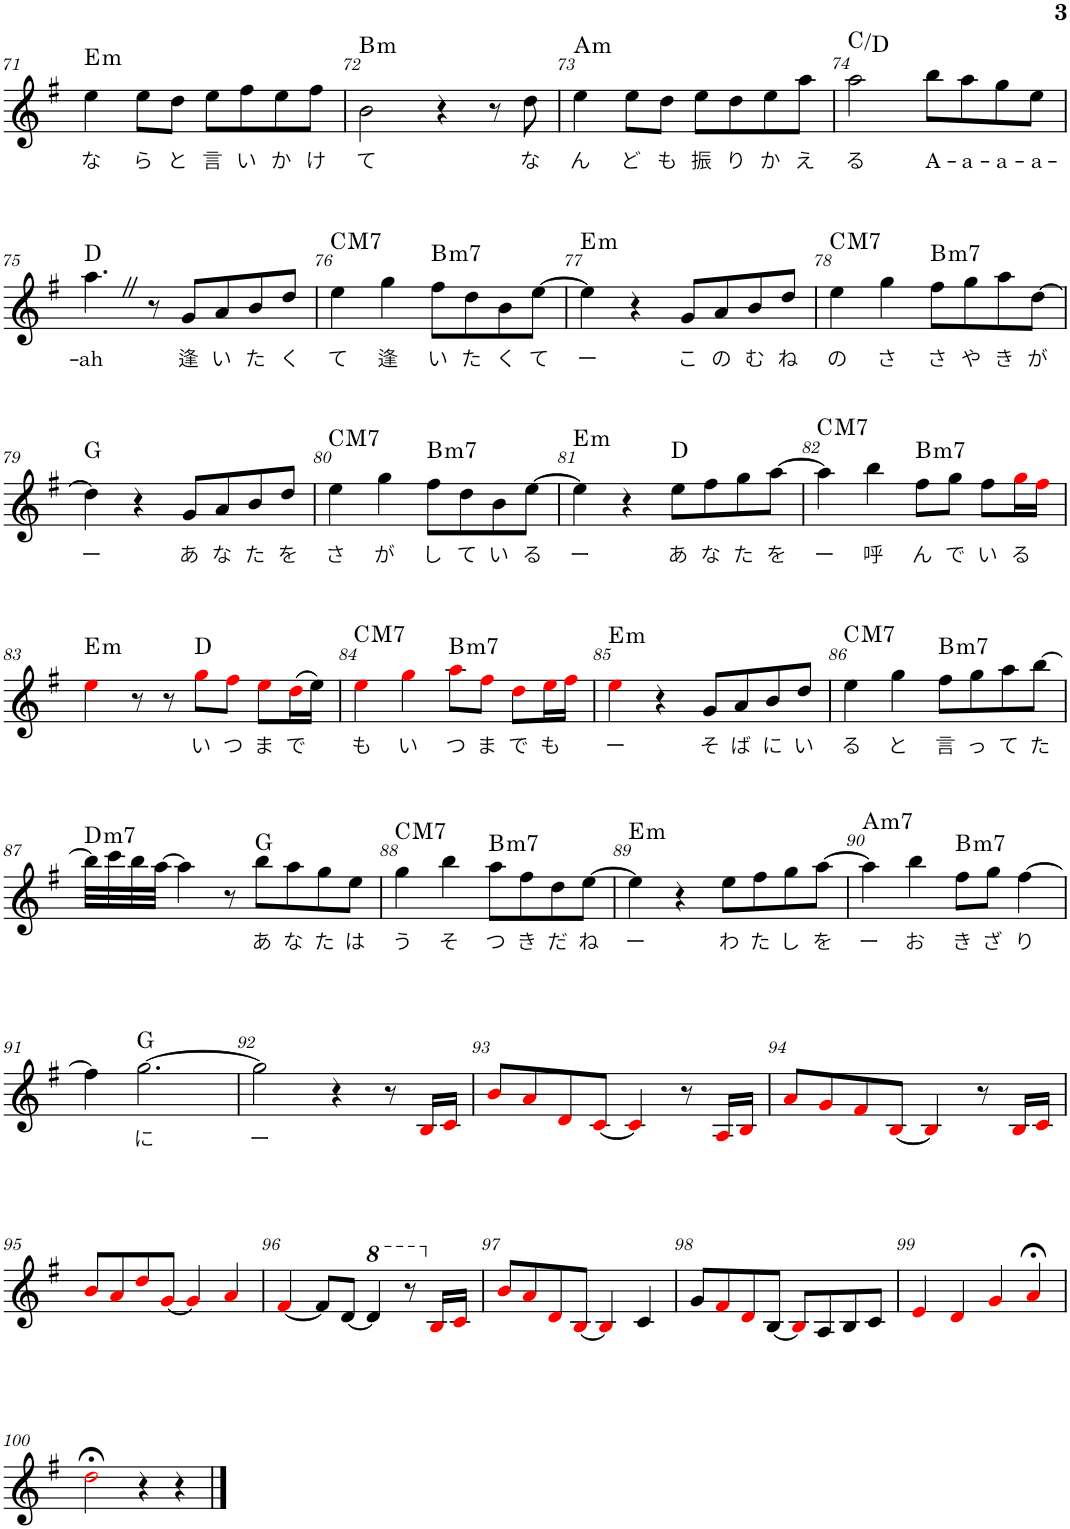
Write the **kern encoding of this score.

**kern	**text	**harte
*part1	*part1	*part1
*staff1	*staff1	*
*I"Piano	*	*
*I'Pno.	*	*
!!LO:PB:g=z
*clefG2	*	*
*k[f#]	*	*
*M4/4	*	*
*met(c)	*	*
=71	=71	=71
!	!LO:LY:b	!LO:H:kt=m
4ee\	な	E:min
!	!LO:LY:b	!
8ee\L	ら	.
!	!LO:LY:b	!
8dd\J	と	.
!	!LO:LY:b	!
8ee\L	言	.
!	!LO:LY:b	!
8ff#\	い	.
!	!LO:LY:b	!
8ee\	か	.
!	!LO:LY:b	!
8ff#\J	け	.
=72	=72	=72
!	!LO:LY:b	!LO:H:kt=m
2b\	て	B:min
4r	.	.
8r	.	.
!	!LO:LY:b	!
8dd\	な	.
=73	=73	=73
!	!LO:LY:b	!LO:H:kt=m
4ee\	ん	A:min
!	!LO:LY:b	!
8ee\L	ど	.
!	!LO:LY:b	!
8dd\J	も	.
!	!LO:LY:b	!
8ee\L	振	.
!	!LO:LY:b	!
8dd\	り	.
!	!LO:LY:b	!
8ee\	か	.
!	!LO:LY:b	!
8aa\J	え	.
=74	=74	=74
!	!LO:LY:b	!
2aa\	る	C:maj/2
!	!LO:LY:b	!
8bb\L	A-	.
!	!LO:LY:b	!
8aa\	-a-	.
!	!LO:LY:b	!
8gg\	-a-	.
!	!LO:LY:b	!
8ee\J	-a-	.
!!LO:LB:g=z
=75	=75	=75
!	!LO:LY:b	!
4.aaZ\	-ah	D:maj
8r	.	.
!	!LO:LY:b	!
8g/L	逢	.
!	!LO:LY:b	!
8a/	い	.
!	!LO:LY:b	!
8b/	た	.
!	!LO:LY:b	!
8dd/J	く	.
=76	=76	=76
!	!LO:LY:b	!LO:H:kt=M7
4ee\	て	C:maj7
!	!LO:LY:b	!
4gg\	逢	.
!	!LO:LY:b	!LO:H:kt=m7
8ff#\L	い	B:min7
!	!LO:LY:b	!
8dd\	た	.
!	!LO:LY:b	!
8b\	く	.
!	!LO:LY:b	!
[8ee\J	て	.
=77	=77	=77
!	!LO:LY:b	!LO:H:kt=m
4ee\]	ー	E:min
4r	.	.
!	!LO:LY:b	!
8g/L	こ	.
!	!LO:LY:b	!
8a/	の	.
!	!LO:LY:b	!
8b/	む	.
!	!LO:LY:b	!
8dd/J	ね	.
=78	=78	=78
!	!LO:LY:b	!LO:H:kt=M7
4ee\	の	C:maj7
!	!LO:LY:b	!
4gg\	さ	.
!	!LO:LY:b	!LO:H:kt=m7
8ff#\L	さ	B:min7
!	!LO:LY:b	!
8gg\	や	.
!	!LO:LY:b	!
8aa\	き	.
!	!LO:LY:b	!
[8dd\J	が	.
!!LO:LB:g=z
=79	=79	=79
!	!LO:LY:b	!
4dd\]	ー	G:maj
4r	.	.
!	!LO:LY:b	!
8g/L	あ	.
!	!LO:LY:b	!
8a/	な	.
!	!LO:LY:b	!
8b/	た	.
!	!LO:LY:b	!
8dd/J	を	.
=80	=80	=80
!	!LO:LY:b	!LO:H:kt=M7
4ee\	さ	C:maj7
!	!LO:LY:b	!
4gg\	が	.
!	!LO:LY:b	!LO:H:kt=m7
8ff#\L	し	B:min7
!	!LO:LY:b	!
8dd\	て	.
!	!LO:LY:b	!
8b\	い	.
!	!LO:LY:b	!
[8ee\J	る	.
=81	=81	=81
!	!LO:LY:b	!LO:H:kt=m
4ee\]	ー	E:min
4r	.	.
!	!LO:LY:b	!
8ee\L	あ	D:maj
!	!LO:LY:b	!
8ff#\	な	.
!	!LO:LY:b	!
8gg\	た	.
!	!LO:LY:b	!
[8aa\J	を	.
=82	=82	=82
!	!LO:LY:b	!LO:H:kt=M7
4aa\]	ー	C:maj7
!	!LO:LY:b	!
4bb\	呼	.
!	!LO:LY:b	!LO:H:kt=m7
8ff#\L	ん	B:min7
!	!LO:LY:b	!
8gg\J	で	.
!	!LO:LY:b	!
8ff#\L	い	.
!	!LO:LY:b	!
16ggi\L	る	.
16ff#i\JJ	.	.
!!LO:LB:g=z
=83	=83	=83
!	!	!LO:H:kt=m
4eei\	.	E:min
8r	.	.
8r	.	.
!	!LO:LY:b	!
8ggi\L	い	D:maj
!	!LO:LY:b	!
8ff#i\J	つ	.
!	!LO:LY:b	!
8eei\L	ま	.
!	!LO:LY:b	!
(16ddi\L	で	.
16ee\JJ)	.	.
=84	=84	=84
!	!LO:LY:b	!LO:H:kt=M7
4eei\	も	C:maj7
!	!LO:LY:b	!
4ggi\	い	.
!	!LO:LY:b	!LO:H:kt=m7
8aai\L	つ	B:min7
!	!LO:LY:b	!
8ff#i\J	ま	.
!	!LO:LY:b	!
8ddi\L	で	.
!	!LO:LY:b	!
16eei\L	も	.
16ff#i\JJ	.	.
=85	=85	=85
!	!LO:LY:b	!LO:H:kt=m
4eei\	ー	E:min
4r	.	.
!	!LO:LY:b	!
8g/L	そ	.
!	!LO:LY:b	!
8a/	ば	.
!	!LO:LY:b	!
8b/	に	.
!	!LO:LY:b	!
8dd/J	い	.
=86	=86	=86
!	!LO:LY:b	!LO:H:kt=M7
4ee\	る	C:maj7
!	!LO:LY:b	!
4gg\	と	.
!	!LO:LY:b	!LO:H:kt=m7
8ff#\L	言	B:min7
!	!LO:LY:b	!
8gg\	っ	.
!	!LO:LY:b	!
8aa\	て	.
!	!LO:LY:b	!
[8bb\J	た	.
!!LO:LB:g=z
=87	=87	=87
!	!	!LO:H:kt=m7
32bb\LLL]	.	D:min7
32ccc\	.	.
32bb\	.	.
[32aa\JJJ	.	.
4aa\]	.	.
8r	.	.
!	!LO:LY:b	!
8bb\L	あ	G:maj
!	!LO:LY:b	!
8aa\	な	.
!	!LO:LY:b	!
8gg\	た	.
!	!LO:LY:b	!
8ee\J	は	.
=88	=88	=88
!	!LO:LY:b	!LO:H:kt=M7
4gg\	う	C:maj7
!	!LO:LY:b	!
4bb\	そ	.
!	!LO:LY:b	!LO:H:kt=m7
8aa\L	つ	B:min7
!	!LO:LY:b	!
8ff#\	き	.
!	!LO:LY:b	!
8dd\	だ	.
!	!LO:LY:b	!
[8ee\J	ね	.
=89	=89	=89
!	!LO:LY:b	!LO:H:kt=m
4ee\]	ー	E:min
4r	.	.
!	!LO:LY:b	!
8ee\L	わ	.
!	!LO:LY:b	!
8ff#\	た	.
!	!LO:LY:b	!
8gg\	し	.
!	!LO:LY:b	!
[8aa\J	を	.
=90	=90	=90
!	!LO:LY:b	!LO:H:kt=m7
4aa\]	ー	A:min7
!	!LO:LY:b	!
4bb\	お	.
!	!LO:LY:b	!LO:H:kt=m7
8ff#\L	き	B:min7
!	!LO:LY:b	!
8gg\J	ざ	.
!	!LO:LY:b	!
[4ff#\	り	.
!!LO:LB:g=z
=91	=91	=91
4ff#\]	.	.
!	!LO:LY:b	!
[2.gg\	に	G:maj
=92	=92	=92
!	!LO:LY:b	!
2gg\]	ー	.
4r	.	.
8r	.	.
16Bi/LL	.	.
16ci/JJ	.	.
=93	=93	=93
8bi/L	.	.
8ai/	.	.
8di/	.	.
[8ci/J	.	.
4ci/]	.	.
8r	.	.
16Ai/LL	.	.
16Bi/JJ	.	.
=94	=94	=94
8ai/L	.	.
8gi/	.	.
8f#i/	.	.
[8Bi/J	.	.
4Bi/]	.	.
8r	.	.
16Bi/LL	.	.
16ci/JJ	.	.
!!LO:LB:g=z
=95	=95	=95
8bi/L	.	.
8ai/	.	.
8ddi/	.	.
[8gi/J	.	.
4gi/]	.	.
4ai/	.	.
=96	=96	=96
[4f#i/	.	.
8f#/L]	.	.
[8d/J	.	.
*8va	*	*
4dd/]	.	.
8r	.	.
*X8va	*	*
16Bi/LL	.	.
16ci/JJ	.	.
=97	=97	=97
8bi/L	.	.
8ai/	.	.
8di/	.	.
[8Bi/J	.	.
4Bi/]	.	.
4c/	.	.
=98	=98	=98
8g/L	.	.
8f#i/	.	.
8di/	.	.
[8B/J	.	.
8Bi/L]	.	.
8A/	.	.
8B/	.	.
8c/J	.	.
=99	=99	=99
4ei/	.	.
4di/	.	.
4gi/	.	.
4a;<i/	.	.
!!LO:LB:g=z
=100	=100	=100
2dd;<i\	.	.
4r	.	.
4r	.	.
==	==	==
*-	*-	*-
